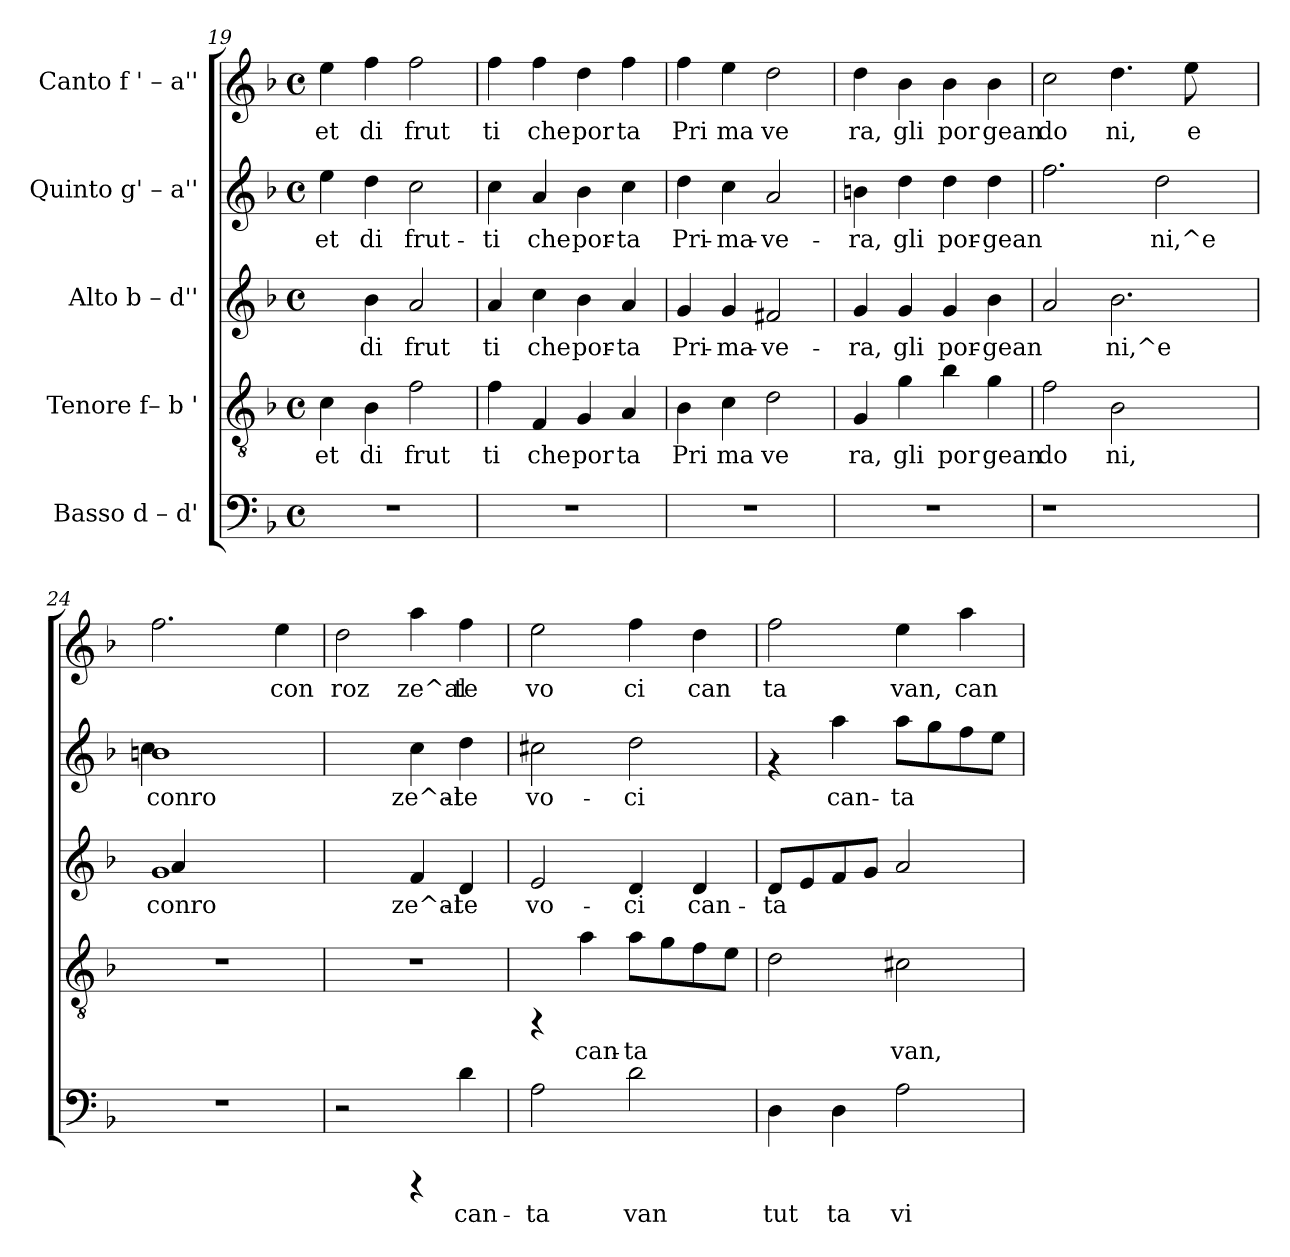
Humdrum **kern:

**kern	**text	**kern	**text	**kern	**text	**kern	**text	**kern	**text
*part5	*part5	*part4	*part4	*part3	*part3	*part2	*part2	*part1	*part1
*staff5	*staff5	*staff4	*staff4	*staff3	*staff3	*staff2	*staff2	*staff1	*staff1
*I"Basso  d – d'	*	*I"Tenore  f– b '	*	*I"Alto  b – d''	*	*I"Quinto  g' – a''	*	*I"Canto  f ' – a''	*
*clefF4	*	*clefGv2	*	*clefG2	*	*clefG2	*	*clefG2	*
*k[b-]	*	*k[b-]	*	*k[b-]	*	*k[b-]	*	*k[b-]	*
*F:	*	*F:	*	*F:	*	*F:	*	*F:	*
*M4/4	*	*M4/4	*	*M4/4	*	*M4/4	*	*M4/4	*
*met(c)	*	*met(c)	*	*met(c)	*	*met(c)	*	*met(c)	*
=19	=19	=19	=19	=19	=19	=19	=19	=19	=19
!	!	!	!LO:LY:b:rj	!	!	!	!LO:LY:b:rj	!	!LO:LY:b:cj
1r	.	4c\	et	4ryy	.	4ee\	et	4ee\	et
!	!	!	!LO:LY:b:rj	!	!LO:LY:b:rj	!	!LO:LY:b:rj	!	!LO:LY:b:cj
.	.	4B-\	di	4b-\	di	4dd\	di	4ff\	di
!	!	!	!LO:LY:b:rj	!	!LO:LY:b:rj	!	!LO:LY:b:rj	!	!LO:LY:b:cj
.	.	2f\	frut	2a/	frut	2cc\	frut-	2ff\	frut
!!LO:LB:g=z
=20	=20	=20	=20	=20	=20	=20	=20	=20	=20
!	!	!	!LO:LY:b:rj	!	!LO:LY:b:rj	!	!LO:LY:b:rj	!	!LO:LY:b:cj
1r	.	4f\	ti	4a/	ti	4cc\	-ti	4ff\	ti
!	!	!	!LO:LY:b:rj	!	!LO:LY:b:rj	!	!LO:LY:b:rj	!	!LO:LY:b:cj
.	.	4F/	che	4cc\	che	4a/	che	4ff\	che
!	!	!	!LO:LY:b:rj	!	!LO:LY:b:rj	!	!LO:LY:b:rj	!	!LO:LY:b:cj
.	.	4G/	por	4b-\	por-	4b-\	por-	4dd\	por
!	!	!	!LO:LY:b:rj	!	!LO:LY:b:rj	!	!LO:LY:b:rj	!	!LO:LY:b:cj
.	.	4A/	ta	4a/	-ta	4cc\	-ta	4ff\	ta
=21	=21	=21	=21	=21	=21	=21	=21	=21	=21
!	!	!	!LO:LY:b:rj	!	!LO:LY:b:rj	!	!LO:LY:b:rj	!	!LO:LY:b:cj
1r	.	4B-\	Pri	4g/	Pri-	4dd\	Pri-	4ff\	Pri
!	!	!	!LO:LY:b:rj	!	!LO:LY:b:rj	!	!LO:LY:b:rj	!	!LO:LY:b:cj
.	.	4c\	ma	4g/	-ma-	4cc\	-ma-	4ee\	ma
!	!	!	!LO:LY:b:rj	!	!LO:LY:b:rj	!	!LO:LY:b:rj	!	!LO:LY:b:cj
.	.	2d\	ve	2f#X/	-ve-	2a/	-ve-	2dd\	ve
=22	=22	=22	=22	=22	=22	=22	=22	=22	=22
!	!	!	!LO:LY:b:rj	!	!LO:LY:b:rj	!	!LO:LY:b:rj	!	!LO:LY:b:cj
1r	.	4G/	ra,	4g/	-ra,	4bn\	-ra,	4dd\	ra,
!	!	!	!LO:LY:b:rj	!	!LO:LY:b:rj	!	!LO:LY:b:rj	!	!LO:LY:b:cj
.	.	4g\	gli	4g/	gli	4dd\	gli	4b-\	gli
!	!	!	!LO:LY:b:rj	!	!LO:LY:b:rj	!	!LO:LY:b:rj	!	!LO:LY:b:cj
.	.	4b-\	por	4g/	por-	4dd\	por-	4b-\	por
!	!	!	!LO:LY:b:rj	!	!LO:LY:b:rj	!	!LO:LY:b:rj	!	!LO:LY:b:cj
.	.	4g\	gean	4b-\	-gean	4dd\	-gean	4b-\	gean
=23	=23	=23	=23	=23	=23	=23	=23	=23	=23
!	!	!	!LO:LY:b:rj	!	!	!	!	!	!LO:LY:b:cj
1r	.	2f\	do	2a/	.	2.ff\	.	2cc\	do
!	!	!	!LO:LY:b:rj	!	!LO:LY:b:rj	!	!	!	!LO:LY:b:cj
.	.	2B-\	ni,	2.b-\	ni,^e	.	.	4.dd\	ni,
!	!	!	!	!	!	!	!LO:LY:b:rj	!	!
.	.	.	.	.	.	2dd\	ni,^e	.	.
!	!	!	!	!	!	!	!	!	!LO:LY:b:cj
.	.	.	.	.	.	.	.	8ee\	e
4ryy	.	4ryy	.	.	.	.	.	4ryy	.
=24	=24	=24	=24	=24	=24	=24	=24	=24	=24
*	*	*	*	*^	*	*	*	*	*
!	!	!	!	!	!	!LO:LY:b:rj	!	!LO:LY:b:rj	!	!LO:LY:b:cj
*	*	*	*	*	*	*	*^	*	*	*
1r	.	1r	.	1g	4a/	conro	1bn	4cc\	conro	2.ff\	.
.	.	.	.	.	2.ryy	.	.	2.ryy	.	.	.
!	!	!	!	!	!	!	!	!	!	!	!LO:LY:b:cj
.	.	.	.	.	.	.	.	.	.	4ee\	con
*	*	*	*	*v	*v	*	*	*	*	*	*
*	*	*	*	*	*	*v	*v	*	*	*
=25	=25	=25	=25	=25	=25	=25	=25	=25	=25
!	!	!	!	!	!	!	!	!	!LO:LY:b:cj
2r	.	1r	.	2ryy	.	2ryy	.	2dd\	roz
!	!	!	!	!	!LO:LY:b:rj	!	!LO:LY:b:rj	!	!LO:LY:b:cj
4rCCC	.	.	.	4f/	ze^al-	4cc\	ze^al-	4aa\	ze^al
!	!LO:LY:b:rj	!	!	!	!LO:LY:b:rj	!	!LO:LY:b:rj	!	!LO:LY:b:cj
4d\	can-	.	.	4d/	-te	4dd\	-te	4ff\	te
!!LO:LB:g=z
=26	=26	=26	=26	=26	=26	=26	=26	=26	=26
!	!LO:LY:b:rj	!	!	!	!LO:LY:b:rj	!	!LO:LY:b:rj	!	!LO:LY:b:cj
2A\	-ta	4rFF	.	2e/	vo-	2cc#X\	vo-	2ee\	vo
!	!	!	!LO:LY:b:rj	!	!	!	!	!	!
.	.	4a\	can-	.	.	.	.	.	.
!	!LO:LY:b:rj	!	!LO:LY:b:rj	!	!LO:LY:b:rj	!	!LO:LY:b:rj	!	!LO:LY:b:cj
2d\	van	8a\L	-ta-	4d/	-ci	2dd\	-ci	4ff\	ci
!	!	!	!LO:LY:b:rj	!	!	!	!	!	!
.	.	8g\	--	.	.	.	.	.	.
!	!	!	!LO:LY:b:rj	!	!LO:LY:b:rj	!	!	!	!LO:LY:b:cj
.	.	8f\	--	4d/	can-	.	.	4dd\	can
!	!	!	!LO:LY:b:rj	!	!	!	!	!	!
.	.	8e\J	--	.	.	.	.	.	.
=27	=27	=27	=27	=27	=27	=27	=27	=27	=27
!	!LO:LY:b:rj	!	!LO:LY:b:rj	!	!LO:LY:b:rj	!	!	!	!LO:LY:b:cj
4D\	tut	2d\	--	8d/L	-ta-	4rf	.	2ff\	ta
!	!	!	!	!	!LO:LY:b:rj	!	!	!	!
.	.	.	.	8e/	--	.	.	.	.
!	!LO:LY:b:rj	!	!	!	!LO:LY:b:rj	!	!LO:LY:b:rj	!	!
4D\	ta	.	.	8f/	--	4aa\	can-	.	.
!	!	!	!	!	!LO:LY:b:rj	!	!	!	!
.	.	.	.	8g/J	--	.	.	.	.
!	!LO:LY:b:rj	!	!LO:LY:b:rj	!	!LO:LY:b:rj	!	!LO:LY:b:rj	!	!LO:LY:b:cj
2A\	vi	2c#X\	-van,	2a/	--	8aa\L	-ta-	4ee\	van,
!	!	!	!	!	!	!	!LO:LY:b:rj	!	!
.	.	.	.	.	.	8gg\	--	.	.
!	!	!	!	!	!	!	!LO:LY:b:rj	!	!LO:LY:b:cj
.	.	.	.	.	.	8ff\	--	4aa\	can
!	!	!	!	!	!	!	!LO:LY:b:rj	!	!
.	.	.	.	.	.	8ee\J	--	.	.
=	=	=	=	=	=	=	=	=	=
*-	*-	*-	*-	*-	*-	*-	*-	*-	*-
